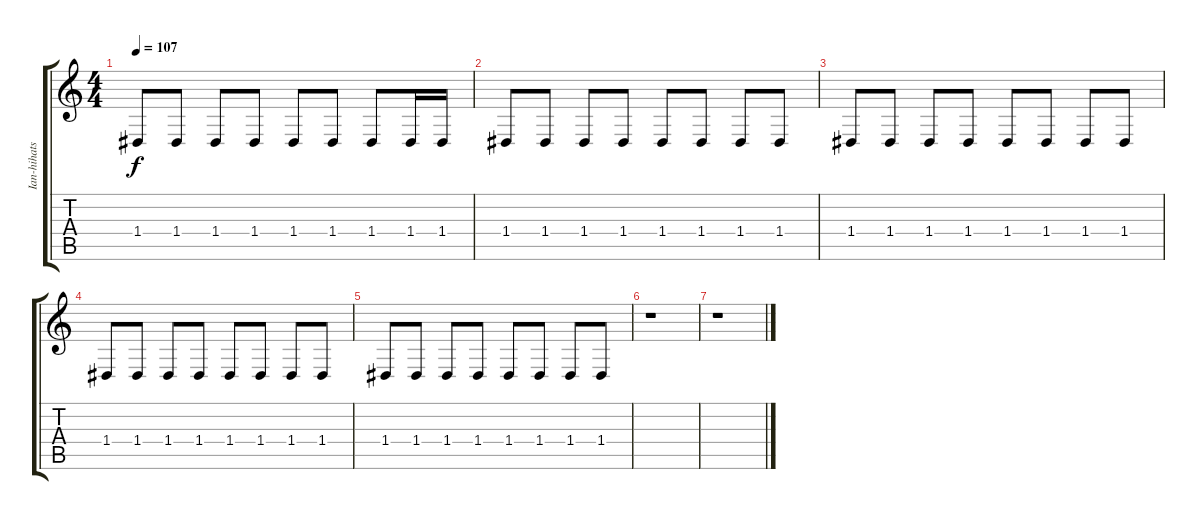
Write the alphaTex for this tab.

\track ("Ian-hihats" "Ian-hihats") {instrument acousticgrandpiano}
\staff {score tabs}
\tuning (E4 B3 G3 D3 A2 E2) {hide}
\ts (4 4)
\tempo 107
\clef g2
\ks c
1.4.8{dy f} 1.4.8 1.4.8 1.4.8 1.4.8 1.4.8 1.4.8 1.4.16 1.4.16 |
1.4.8 1.4.8 1.4.8 1.4.8 1.4.8 1.4.8 1.4.8 1.4.8 |
1.4.8 1.4.8 1.4.8 1.4.8 1.4.8 1.4.8 1.4.8 1.4.8 |
1.4.8 1.4.8 1.4.8 1.4.8 1.4.8 1.4.8 1.4.8 1.4.8 |
1.4.8 1.4.8 1.4.8 1.4.8 1.4.8 1.4.8 1.4.8 1.4.8 |
r.1 |
r.1
